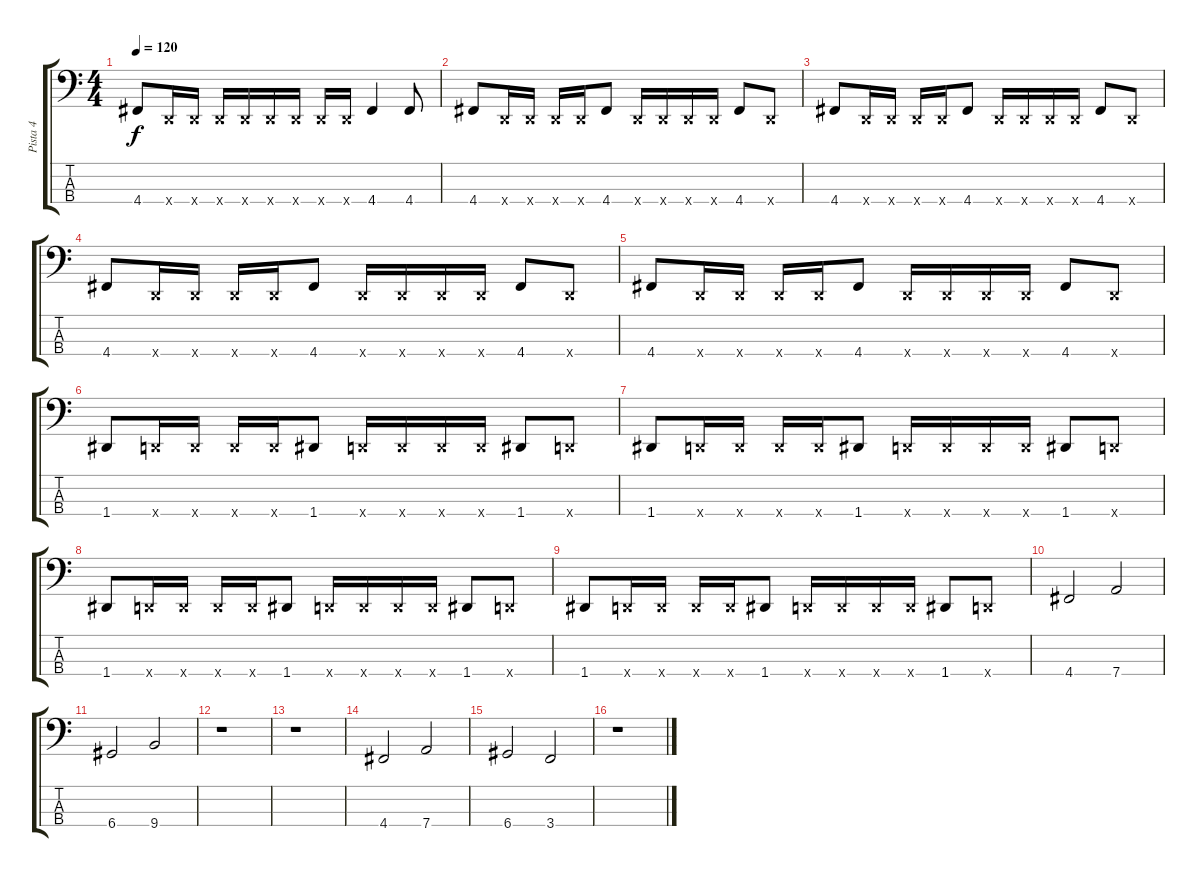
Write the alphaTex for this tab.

\track ("Pista 4" "Pista 4") {instrument electricbasspick}
\staff {score tabs}
\tuning (F2 C2 G1 D1) {hide}
\ts (4 4)
\tempo 120
\clef f4
\ks c
4.4.8{dy f} 0.4{x}.16 0.4{x}.16 0.4{x}.16 0.4{x}.16 0.4{x}.16 0.4{x}.16 0.4{x}.16 0.4{x}.16 4.4.4 4.4.8 |
4.4.8 0.4{x}.16 0.4{x}.16 0.4{x}.16 0.4{x}.16 4.4.8 0.4{x}.16 0.4{x}.16 0.4{x}.16 0.4{x}.16 4.4.8 0.4{x}.8 |
4.4.8 0.4{x}.16 0.4{x}.16 0.4{x}.16 0.4{x}.16 4.4.8 0.4{x}.16 0.4{x}.16 0.4{x}.16 0.4{x}.16 4.4.8 0.4{x}.8 |
4.4.8 0.4{x}.16 0.4{x}.16 0.4{x}.16 0.4{x}.16 4.4.8 0.4{x}.16 0.4{x}.16 0.4{x}.16 0.4{x}.16 4.4.8 0.4{x}.8 |
4.4.8 0.4{x}.16 0.4{x}.16 0.4{x}.16 0.4{x}.16 4.4.8 0.4{x}.16 0.4{x}.16 0.4{x}.16 0.4{x}.16 4.4.8 0.4{x}.8 |
1.4.8 0.4{x}.16 0.4{x}.16 0.4{x}.16 0.4{x}.16 1.4.8 0.4{x}.16 0.4{x}.16 0.4{x}.16 0.4{x}.16 1.4.8 0.4{x}.8 |
1.4.8 0.4{x}.16 0.4{x}.16 0.4{x}.16 0.4{x}.16 1.4.8 0.4{x}.16 0.4{x}.16 0.4{x}.16 0.4{x}.16 1.4.8 0.4{x}.8 |
1.4.8 0.4{x}.16 0.4{x}.16 0.4{x}.16 0.4{x}.16 1.4.8 0.4{x}.16 0.4{x}.16 0.4{x}.16 0.4{x}.16 1.4.8 0.4{x}.8 |
1.4.8 0.4{x}.16 0.4{x}.16 0.4{x}.16 0.4{x}.16 1.4.8 0.4{x}.16 0.4{x}.16 0.4{x}.16 0.4{x}.16 1.4.8 0.4{x}.8 |
4.4.2 7.4.2 |
6.4.2 9.4.2 |
r.1 |
r.1 |
4.4.2 7.4.2 |
6.4.2 3.4.2 |
r.1
